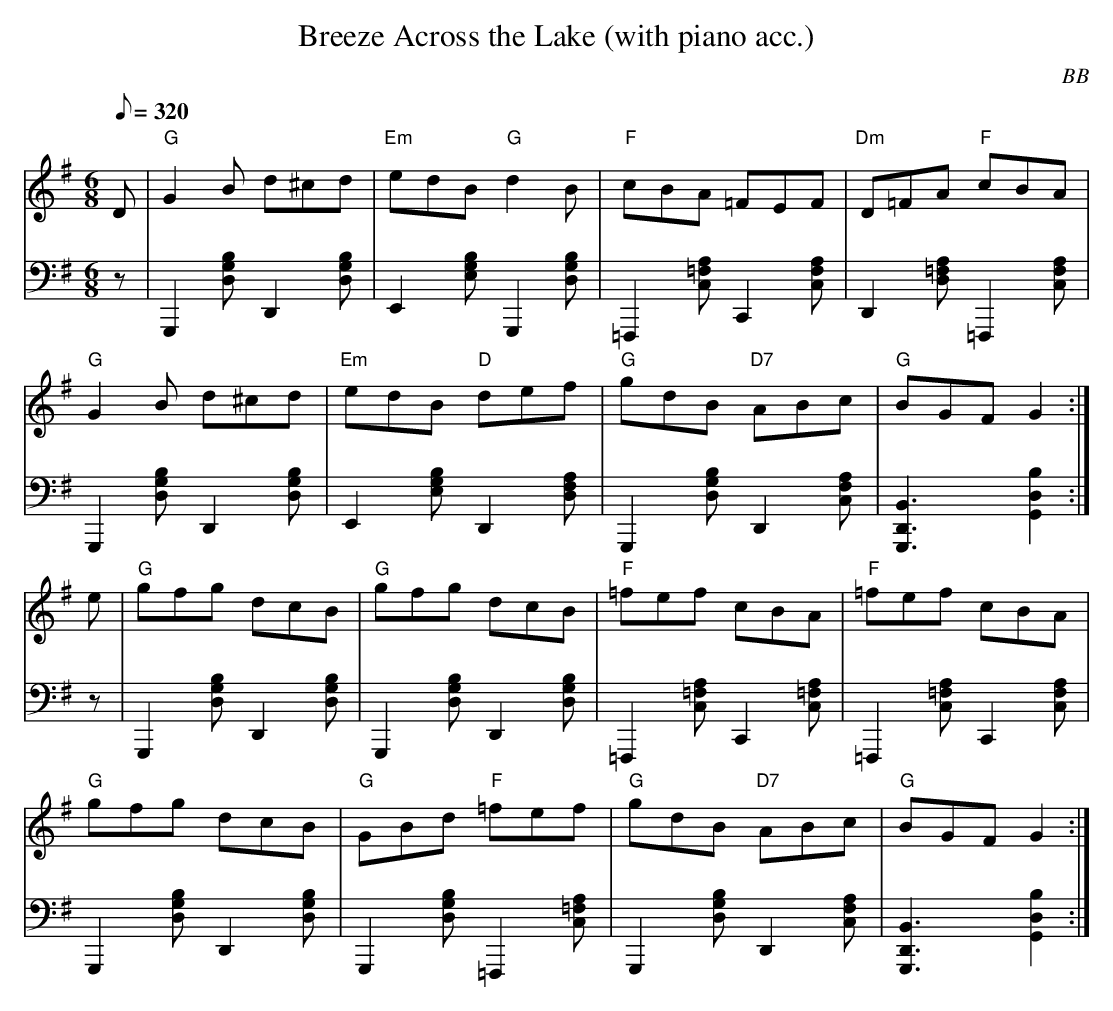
X:1
T: Breeze Across the Lake (with piano acc.)
C: BB
L: 1/8
M: 6/8
Q: 1/8=320
V: 1 program 1 110 %fiddle
V: 2 volume=70 clef=bass m=D program 1 00
K: G
[V:1] D | "G"G2B d^cd | "Em"edB "G"d2B | "F"cBA =FEF | "Dm"D=FA "F"cBA |
[V:2] z|G,,2[GDB]D,2[GBD]|E,2[EBG]G,,2[GDB]|=F,,2[=FAC]C,2[FAC]|D,2[A=FD]=F,,2[ACF]|
[V:1] "G"G2B d^cd | "Em"edB "D"def | "G"gdB "D7"ABc | "G"BGF G2 :|
[V:2] G,,2[GDB]D,2[GBD]|E,2[EBG]D,2[AFD]|G,,2[GDB]D,2[FAC]|[G,,3D,3B,3][G,2D2B2]:|
[V:1] e|"G"gfg dcB | "G"gfg dcB | "F"=fef cBA | "F"=fef cBA |
[V:2] z|G,,2[GDB]D,2[GBD]|G,,2[GDB]D,2[GBD]|=F,,2[AC=F]C,2[AC=F]|=F,,2[AC=F]C,2[ACF]|
[V:1] "G"gfg dcB | "G"GBd "F"=fef | "G"gdB "D7"ABc |"G"BGF G2 :|
[V:2] G,,2[GDB]D,2[GBD]|G,,2[GDB]=F,,2[AC=F]|G,,2[GDB]D,2[FAC]|[G,,3D,3B,3][G,2D2B2]:|
